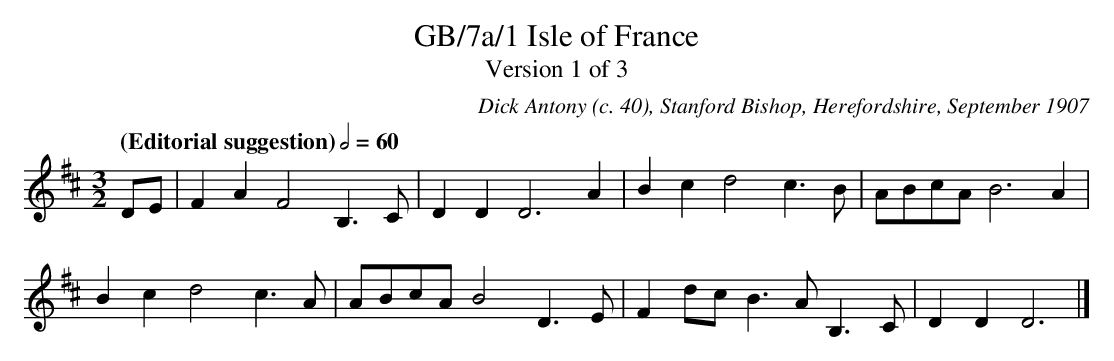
X:1
T:GB/7a/1 Isle of France
T:Version 1 of 3
C:Dick Antony (c. 40), Stanford Bishop, Herefordshire, September 1907
L:1/8
Q:"(Editorial suggestion)" 1/2=60
M:3/2
K:D
DE | F2 A2 F4 B,3 C | D2 D2 D6 A2 | B2 c2 d4 c3 B | ABcA B6 A2 |
B2 c2 d4 c3 A | ABcA B4 D3 E | F2 dc B3 A B,3 C | D2 D2 D6 |]
